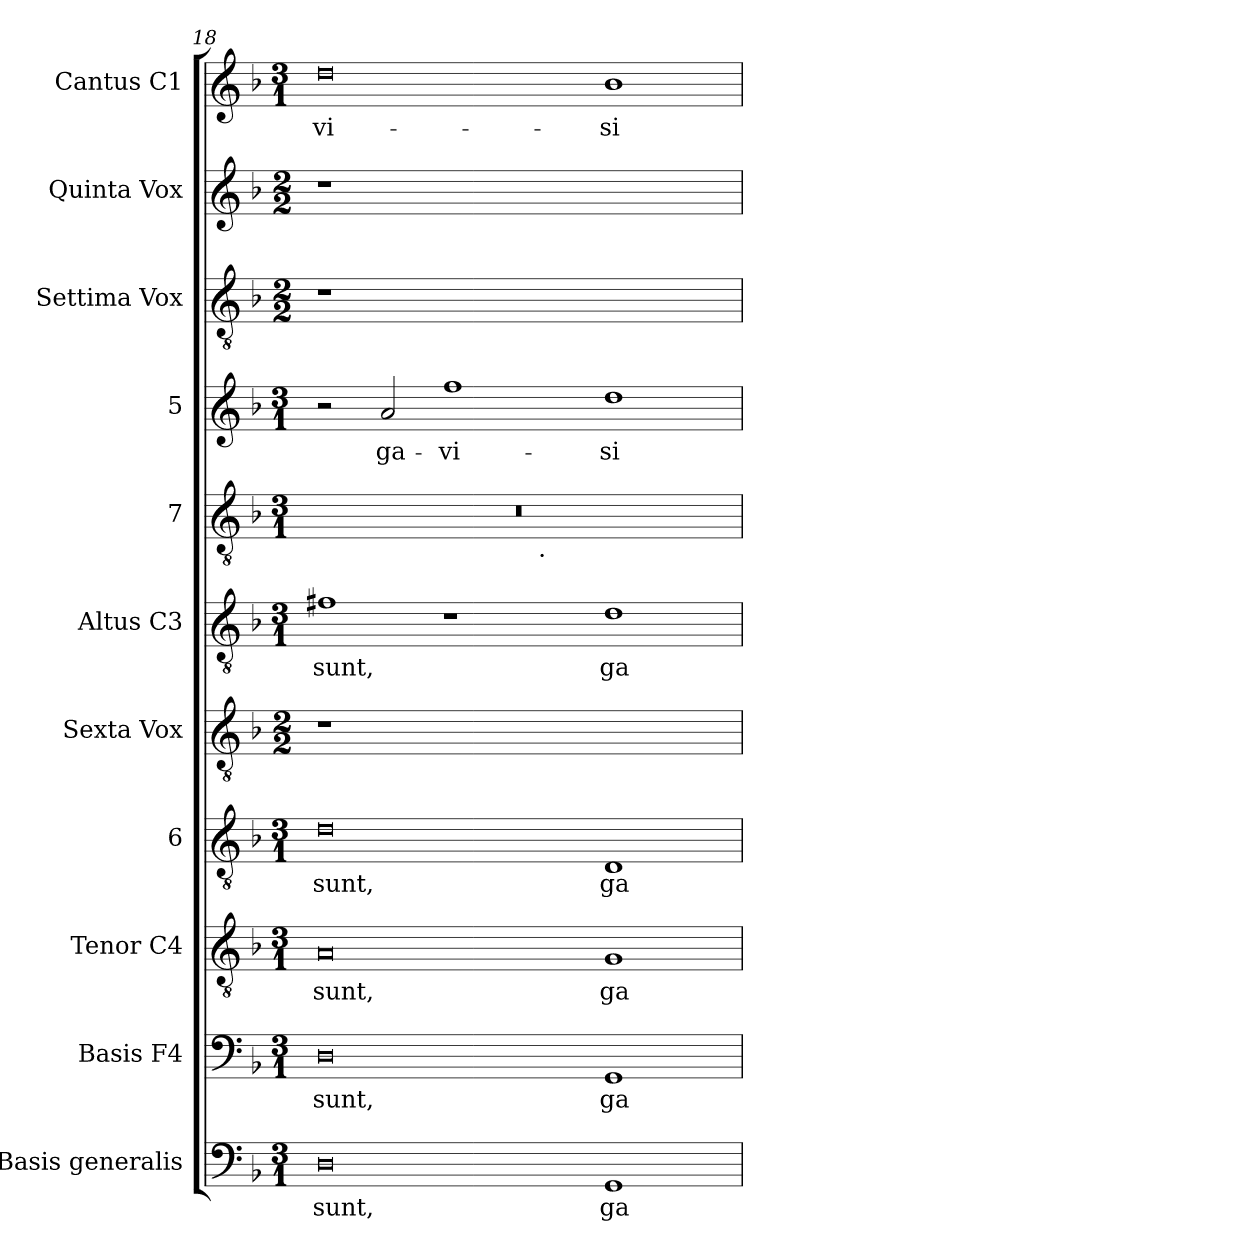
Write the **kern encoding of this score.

**kern	**text	**kern	**text	**kern	**text	**kern	**text	**kern	**kern	**text	**kern	**kern	**text	**kern	**kern	**kern	**text
*part11	*part11	*part10	*part10	*part9	*part9	*part8	*part8	*part7	*part6	*part6	*part5	*part4	*part4	*part3	*part2	*part1	*part1
*staff11	*staff11	*staff10	*staff10	*staff9	*staff9	*staff8	*staff8	*staff7	*staff6	*staff6	*staff5	*staff4	*staff4	*staff3	*staff2	*staff1	*staff1
*I"Basis  generalis	*	*I"Basis  F4	*	*I"Tenor  C4	*	*I"6	*	*I"Sexta  Vox	*I"Altus  C3	*	*I"7	*I"5	*	*I"Settima  Vox	*I"Quinta  Vox	*I"Cantus  C1	*
*	*	*I'B	*	*I'T	*	*	*	*	*I'A	*	*	*	*	*	*	*I'C	*
*clefF4	*	*clefF4	*	*clefGv2	*	*clefGv2	*	*clefGv2	*clefGv2	*	*clefGv2	*clefG2	*	*clefGv2	*clefG2	*clefG2	*
*k[b-]	*	*k[b-]	*	*k[b-]	*	*k[b-]	*	*k[b-]	*k[b-]	*	*k[b-]	*k[b-]	*	*k[b-]	*k[b-]	*k[b-]	*
*F:	*	*F:	*	*F:	*	*F:	*	*F:	*F:	*	*F:	*F:	*	*F:	*F:	*F:	*
*M3/1	*	*M3/1	*	*M3/1	*	*M3/1	*	*M2/2	*M3/1	*	*M3/1	*M3/1	*	*M2/2	*M2/2	*M3/1	*
=18	=18	=18	=18	=18	=18	=18	=18	=18	=18	=18	=18	=18	=18	=18	=18	=18	=18
!	!LO:LY:a:cj	!	!LO:LY:b:cj	!	!LO:LY:b:cj	!	!LO:LY:b:cj	!	!	!LO:LY:b:cj	!	!	!	!	!	!	!LO:LY:b:cj
*	*	*	*	*	*	*	*	*	*	*	*^	*	*	*	*	*	*
0D	sunt,	0D	sunt,	0A	sunt,	0d	sunt,	1r	1f#X	sunt,	0.r	1ryy	2r	.	1r	1r	0dd	-vi-
!	!	!	!	!	!	!	!	!	!	!	!	!	!	!LO:LY:b:cj	!	!	!	!
.	.	.	.	.	.	.	.	.	.	.	.	.	2a/	ga-	.	.	.	.
!	!	!	!	!	!	!	!	!	!	!	!	!	!	!LO:LY:b:cj	!	!	!	!
.	.	.	.	.	.	.	.	0ryy	1r	.	.	4ryy	1ff	-vi-	0ryy	0ryy	.	.
.	.	.	.	.	.	.	.	.	.	.	.	8ryy	.	.	.	.	.	.
.	.	.	.	.	.	.	.	.	.	.	.	16ryy	.	.	.	.	.	.
.	.	.	.	.	.	.	.	.	.	.	.	64ryy	.	.	.	.	.	.
!	!	!	!	!	!	!	!	!	!	!	!	!LO:TX:b:t=.	!	!	!	!	!	!
.	.	.	.	.	.	.	.	.	.	.	.	1ryy	.	.	.	.	.	.
!	!LO:LY:a:cj	!	!LO:LY:b:cj	!	!LO:LY:b:cj	!	!LO:LY:b:cj	!	!	!LO:LY:b:cj	!	!	!	!LO:LY:b:cj	!	!	!	!LO:LY:b:cj
1GG	ga-	1GG	ga-	1G	ga-	1D	ga-	.	1d	ga-	.	.	1dd	-si	.	.	1b-	-si
.	.	.	.	.	.	.	.	.	.	.	.	2ryy	.	.	.	.	.	.
.	.	.	.	.	.	.	.	.	.	.	.	32.ryy	.	.	.	.	.	.
*	*	*	*	*	*	*	*	*	*	*	*v	*v	*	*	*	*	*	*
=	=	=	=	=	=	=	=	=	=	=	=	=	=	=	=	=	=
*-	*-	*-	*-	*-	*-	*-	*-	*-	*-	*-	*-	*-	*-	*-	*-	*-	*-
